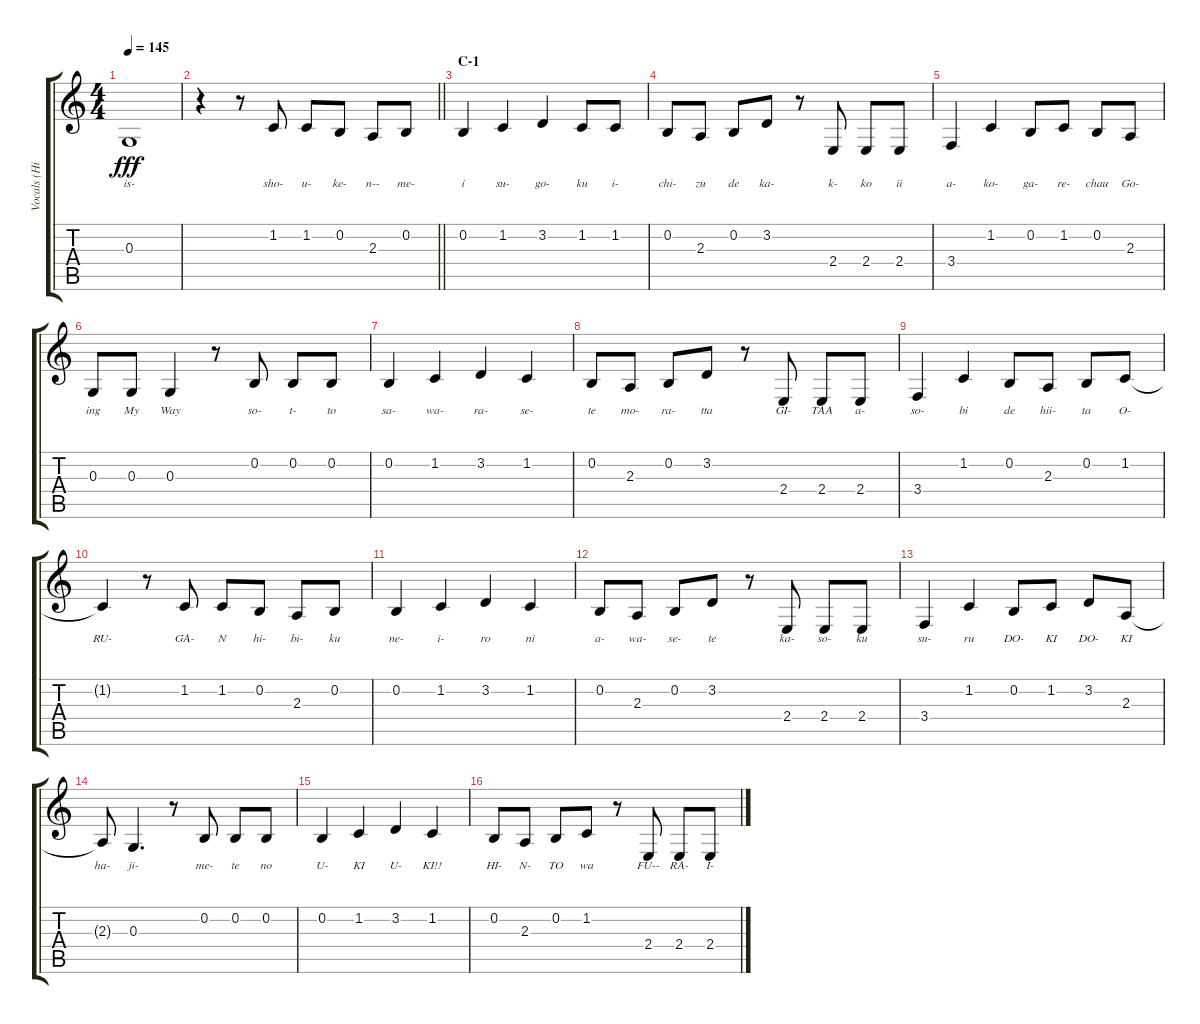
\track ("Vocals (Hirasawa Ui)" "Vocals (Hi") {instrument altosax}
\staff {score tabs}
\tuning (E4 B3 G3 D3 A2 E2) {hide}
\ts (4 4)
\tempo 145
\clef g2
\ks c
0.3{t}.1{lyrics (0 "is-") lyrics (1 "") lyrics (2 "") lyrics (3 "") lyrics (4 "") dy fff} |
\barLineRight lightlight
r.4 r.8 1.2.8{lyrics (0 "sho-") lyrics (1 "") lyrics (2 "") lyrics (3 "") lyrics (4 "")} 1.2.8{lyrics (0 "u-") lyrics (1 "") lyrics (2 "") lyrics (3 "") lyrics (4 "")} 0.2.8{lyrics (0 "ke-") lyrics (1 "") lyrics (2 "") lyrics (3 "") lyrics (4 "")} 2.3.8{lyrics (0 "n--") lyrics (1 "") lyrics (2 "") lyrics (3 "") lyrics (4 "")} 0.2.8{lyrics (0 "me-") lyrics (1 "") lyrics (2 "") lyrics (3 "") lyrics (4 "")} |
\section ("" "C-1")
0.2.4{lyrics (0 "i") lyrics (1 "") lyrics (2 "") lyrics (3 "") lyrics (4 "")} 1.2.4{lyrics (0 "su-") lyrics (1 "") lyrics (2 "") lyrics (3 "") lyrics (4 "")} 3.2.4{lyrics (0 "go-") lyrics (1 "") lyrics (2 "") lyrics (3 "") lyrics (4 "")} 1.2.8{lyrics (0 "ku") lyrics (1 "") lyrics (2 "") lyrics (3 "") lyrics (4 "")} 1.2.8{lyrics (0 "i-") lyrics (1 "") lyrics (2 "") lyrics (3 "") lyrics (4 "")} |
0.2.8{lyrics (0 "chi-") lyrics (1 "") lyrics (2 "") lyrics (3 "") lyrics (4 "")} 2.3.8{lyrics (0 "zu") lyrics (1 "") lyrics (2 "") lyrics (3 "") lyrics (4 "")} 0.2.8{lyrics (0 "de") lyrics (1 "") lyrics (2 "") lyrics (3 "") lyrics (4 "")} 3.2.8{lyrics (0 "ka-") lyrics (1 "") lyrics (2 "") lyrics (3 "") lyrics (4 "")} r.8 2.4.8{lyrics (0 "k-") lyrics (1 "") lyrics (2 "") lyrics (3 "") lyrics (4 "")} 2.4.8{lyrics (0 "ko") lyrics (1 "") lyrics (2 "") lyrics (3 "") lyrics (4 "")} 2.4.8{lyrics (0 "ii") lyrics (1 "") lyrics (2 "") lyrics (3 "") lyrics (4 "")} |
3.4.4{lyrics (0 "a-") lyrics (1 "") lyrics (2 "") lyrics (3 "") lyrics (4 "")} 1.2.4{lyrics (0 "ko-") lyrics (1 "") lyrics (2 "") lyrics (3 "") lyrics (4 "")} 0.2.8{lyrics (0 "ga-") lyrics (1 "") lyrics (2 "") lyrics (3 "") lyrics (4 "")} 1.2.8{lyrics (0 "re-") lyrics (1 "") lyrics (2 "") lyrics (3 "") lyrics (4 "")} 0.2.8{lyrics (0 "chau") lyrics (1 "") lyrics (2 "") lyrics (3 "") lyrics (4 "")} 2.3.8{lyrics (0 "Go-") lyrics (1 "") lyrics (2 "") lyrics (3 "") lyrics (4 "")} |
0.3.8{lyrics (0 "ing") lyrics (1 "") lyrics (2 "") lyrics (3 "") lyrics (4 "")} 0.3.8{lyrics (0 "My") lyrics (1 "") lyrics (2 "") lyrics (3 "") lyrics (4 "")} 0.3.4{lyrics (0 "Way") lyrics (1 "") lyrics (2 "") lyrics (3 "") lyrics (4 "")} r.8 0.2.8{lyrics (0 "so-") lyrics (1 "") lyrics (2 "") lyrics (3 "") lyrics (4 "")} 0.2.8{lyrics (0 "t-") lyrics (1 "") lyrics (2 "") lyrics (3 "") lyrics (4 "")} 0.2.8{lyrics (0 "to") lyrics (1 "") lyrics (2 "") lyrics (3 "") lyrics (4 "")} |
0.2.4{lyrics (0 "sa-") lyrics (1 "") lyrics (2 "") lyrics (3 "") lyrics (4 "")} 1.2.4{lyrics (0 "wa-") lyrics (1 "") lyrics (2 "") lyrics (3 "") lyrics (4 "")} 3.2.4{lyrics (0 "ra-") lyrics (1 "") lyrics (2 "") lyrics (3 "") lyrics (4 "")} 1.2.4{lyrics (0 "se-") lyrics (1 "") lyrics (2 "") lyrics (3 "") lyrics (4 "")} |
0.2.8{lyrics (0 "te") lyrics (1 "") lyrics (2 "") lyrics (3 "") lyrics (4 "")} 2.3.8{lyrics (0 "mo-") lyrics (1 "") lyrics (2 "") lyrics (3 "") lyrics (4 "")} 0.2.8{lyrics (0 "ra-") lyrics (1 "") lyrics (2 "") lyrics (3 "") lyrics (4 "")} 3.2.8{lyrics (0 "tta") lyrics (1 "") lyrics (2 "") lyrics (3 "") lyrics (4 "")} r.8 2.4.8{lyrics (0 "GI-") lyrics (1 "") lyrics (2 "") lyrics (3 "") lyrics (4 "")} 2.4.8{lyrics (0 "TAA") lyrics (1 "") lyrics (2 "") lyrics (3 "") lyrics (4 "")} 2.4.8{lyrics (0 "a-") lyrics (1 "") lyrics (2 "") lyrics (3 "") lyrics (4 "")} |
3.4.4{lyrics (0 "so-") lyrics (1 "") lyrics (2 "") lyrics (3 "") lyrics (4 "")} 1.2.4{lyrics (0 "bi") lyrics (1 "") lyrics (2 "") lyrics (3 "") lyrics (4 "")} 0.2.8{lyrics (0 "de") lyrics (1 "") lyrics (2 "") lyrics (3 "") lyrics (4 "")} 2.3.8{lyrics (0 "hii-") lyrics (1 "") lyrics (2 "") lyrics (3 "") lyrics (4 "")} 0.2.8{lyrics (0 "ta") lyrics (1 "") lyrics (2 "") lyrics (3 "") lyrics (4 "")} 1.2.8{lyrics (0 "O-") lyrics (1 "") lyrics (2 "") lyrics (3 "") lyrics (4 "")} |
1.2{t}.4{lyrics (0 "RU-") lyrics (1 "") lyrics (2 "") lyrics (3 "") lyrics (4 "")} r.8 1.2.8{lyrics (0 "GA-") lyrics (1 "") lyrics (2 "") lyrics (3 "") lyrics (4 "")} 1.2.8{lyrics (0 "N") lyrics (1 "") lyrics (2 "") lyrics (3 "") lyrics (4 "")} 0.2.8{lyrics (0 "hi-") lyrics (1 "") lyrics (2 "") lyrics (3 "") lyrics (4 "")} 2.3.8{lyrics (0 "bi-") lyrics (1 "") lyrics (2 "") lyrics (3 "") lyrics (4 "")} 0.2.8{lyrics (0 "ku") lyrics (1 "") lyrics (2 "") lyrics (3 "") lyrics (4 "")} |
0.2.4{lyrics (0 "ne-") lyrics (1 "") lyrics (2 "") lyrics (3 "") lyrics (4 "")} 1.2.4{lyrics (0 "i-") lyrics (1 "") lyrics (2 "") lyrics (3 "") lyrics (4 "")} 3.2.4{lyrics (0 "ro") lyrics (1 "") lyrics (2 "") lyrics (3 "") lyrics (4 "")} 1.2.4{lyrics (0 "ni") lyrics (1 "") lyrics (2 "") lyrics (3 "") lyrics (4 "")} |
0.2.8{lyrics (0 "a-") lyrics (1 "") lyrics (2 "") lyrics (3 "") lyrics (4 "")} 2.3.8{lyrics (0 "wa-") lyrics (1 "") lyrics (2 "") lyrics (3 "") lyrics (4 "")} 0.2.8{lyrics (0 "se-") lyrics (1 "") lyrics (2 "") lyrics (3 "") lyrics (4 "")} 3.2.8{lyrics (0 "te") lyrics (1 "") lyrics (2 "") lyrics (3 "") lyrics (4 "")} r.8 2.4.8{lyrics (0 "ka-") lyrics (1 "") lyrics (2 "") lyrics (3 "") lyrics (4 "")} 2.4.8{lyrics (0 "so-") lyrics (1 "") lyrics (2 "") lyrics (3 "") lyrics (4 "")} 2.4.8{lyrics (0 "ku") lyrics (1 "") lyrics (2 "") lyrics (3 "") lyrics (4 "")} |
3.4.4{lyrics (0 "su-") lyrics (1 "") lyrics (2 "") lyrics (3 "") lyrics (4 "")} 1.2.4{lyrics (0 "ru") lyrics (1 "") lyrics (2 "") lyrics (3 "") lyrics (4 "")} 0.2.8{lyrics (0 "DO-") lyrics (1 "") lyrics (2 "") lyrics (3 "") lyrics (4 "")} 1.2.8{lyrics (0 "KI") lyrics (1 "") lyrics (2 "") lyrics (3 "") lyrics (4 "")} 3.2.8{lyrics (0 "DO-") lyrics (1 "") lyrics (2 "") lyrics (3 "") lyrics (4 "")} 2.3.8{lyrics (0 "KI") lyrics (1 "") lyrics (2 "") lyrics (3 "") lyrics (4 "")} |
2.3{t}.8{lyrics (0 "ha-") lyrics (1 "") lyrics (2 "") lyrics (3 "") lyrics (4 "")} 0.3.4{d lyrics (0 "ji-") lyrics (1 "") lyrics (2 "") lyrics (3 "") lyrics (4 "")} r.8 0.2.8{lyrics (0 "me-") lyrics (1 "") lyrics (2 "") lyrics (3 "") lyrics (4 "")} 0.2.8{lyrics (0 "te") lyrics (1 "") lyrics (2 "") lyrics (3 "") lyrics (4 "")} 0.2.8{lyrics (0 "no") lyrics (1 "") lyrics (2 "") lyrics (3 "") lyrics (4 "")} |
0.2.4{lyrics (0 "U-") lyrics (1 "") lyrics (2 "") lyrics (3 "") lyrics (4 "")} 1.2.4{lyrics (0 "KI") lyrics (1 "") lyrics (2 "") lyrics (3 "") lyrics (4 "")} 3.2.4{lyrics (0 "U-") lyrics (1 "") lyrics (2 "") lyrics (3 "") lyrics (4 "")} 1.2.4{lyrics (0 "KI!!") lyrics (1 "") lyrics (2 "") lyrics (3 "") lyrics (4 "")} |
0.2.8{lyrics (0 "HI-") lyrics (1 "") lyrics (2 "") lyrics (3 "") lyrics (4 "")} 2.3.8{lyrics (0 "N-") lyrics (1 "") lyrics (2 "") lyrics (3 "") lyrics (4 "")} 0.2.8{lyrics (0 "TO") lyrics (1 "") lyrics (2 "") lyrics (3 "") lyrics (4 "")} 1.2.8{lyrics (0 "wa") lyrics (1 "") lyrics (2 "") lyrics (3 "") lyrics (4 "")} r.8 2.4.8{lyrics (0 "FU--") lyrics (1 "") lyrics (2 "") lyrics (3 "") lyrics (4 "")} 2.4.8{lyrics (0 "RA-") lyrics (1 "") lyrics (2 "") lyrics (3 "") lyrics (4 "")} 2.4.8{lyrics (0 "I-") lyrics (1 "") lyrics (2 "") lyrics (3 "") lyrics (4 "")}
